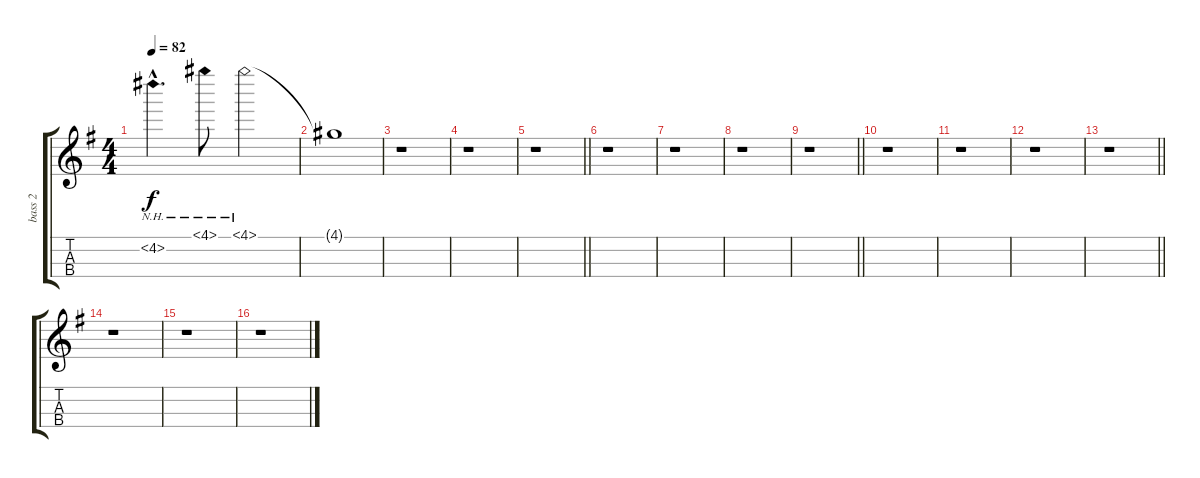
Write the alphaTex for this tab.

\track ("bass 2" "bass 2") {instrument electricbasspick}
\staff {score tabs}
\tuning (E4 B3 G3 D3) {hide}
\ts (4 4)
\tempo 82
\clef g2
\ks g
4.2{nh hac}.4{d dy f} 4.1{nh}.8 4.1{nh}.2 |
4.1{t}.1 |
r.1 |
r.1 |
\barLineRight lightlight
r.1 |
r.1 |
r.1 |
r.1 |
\barLineRight lightlight
r.1 |
r.1 |
r.1 |
r.1 |
\barLineRight lightlight
r.1 |
r.1 |
r.1 |
r.1
